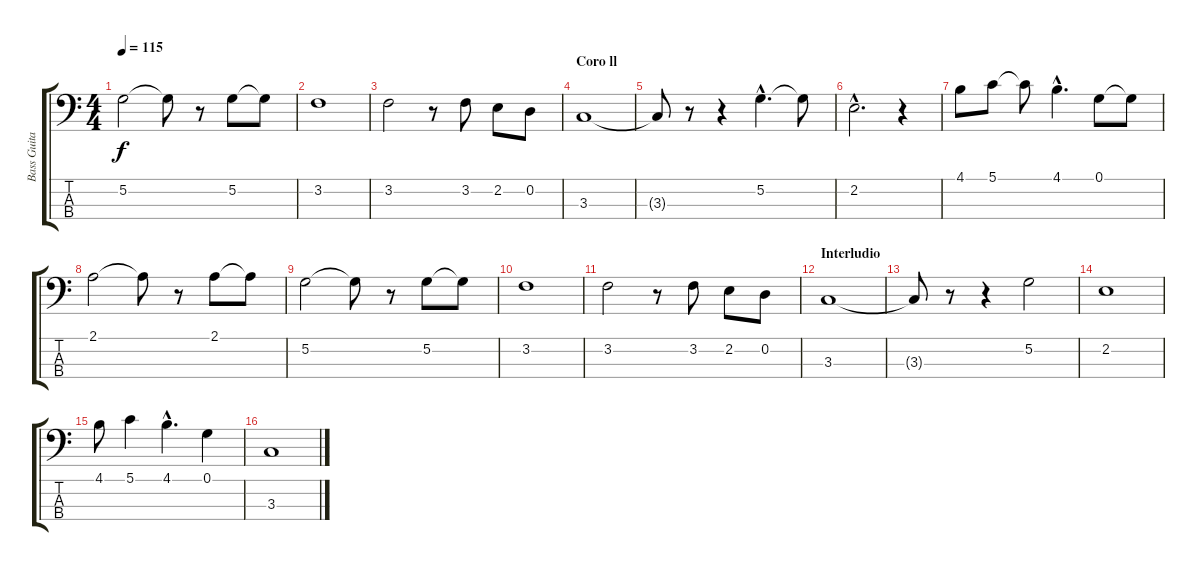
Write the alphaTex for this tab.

\track ("Bass Guitar" "Bass Guita") {instrument electricbassfinger}
\staff {score tabs}
\tuning (G2 D2 A1 E1) {hide}
\ts (4 4)
\tempo 115
\clef f4
\ks c
5.2.2{dy f} 5.2{t}.8 r.8 5.2.8 5.2{t}.8 |
3.2.1 |
3.2.2 r.8 3.2.8 2.2.8 0.2.8 |
\section ("" "Coro ll")
3.3.1 |
3.3{t}.8 r.8 r.4 5.2{hac}.4{d} 5.2{t}.8 |
2.2{hac}.2{d} r.4 |
4.1.8 5.1.8 5.1{t}.8 4.1{hac}.4{d} 0.1.8 0.1{t}.8 |
2.1.2 2.1{t}.8 r.8 2.1.8 2.1{t}.8 |
5.2.2 5.2{t}.8 r.8 5.2.8 5.2{t}.8 |
3.2.1 |
3.2.2 r.8 3.2.8 2.2.8 0.2.8 |
\section ("" "Interludio")
3.3.1 |
3.3{t}.8 r.8 r.4 5.2.2 |
2.2.1 |
4.1.8 5.1.4 4.1{hac}.4{d} 0.1.4 |
3.3.1
